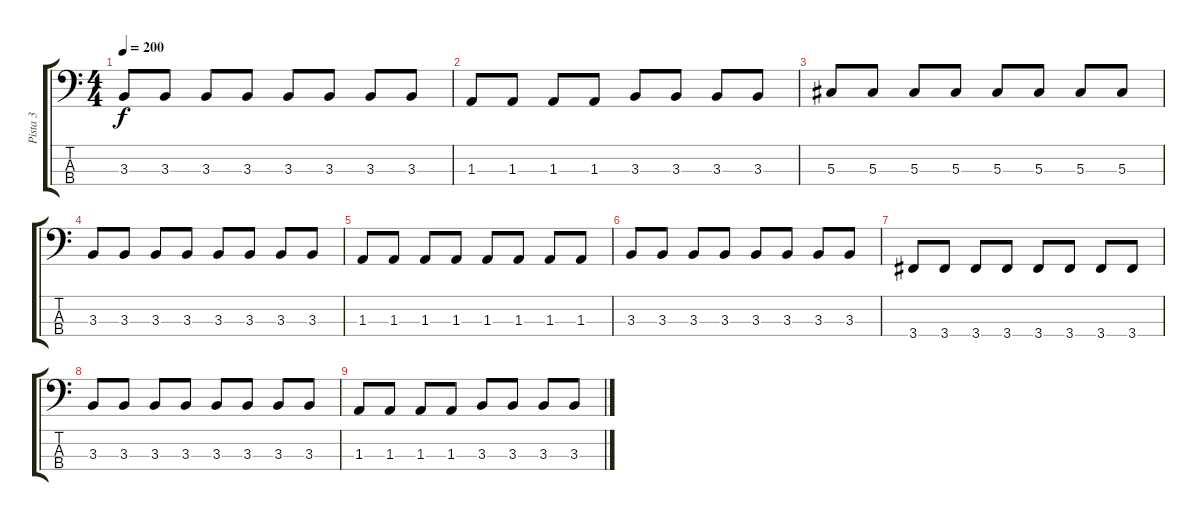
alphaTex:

\track ("Pista 3" "Pista 3") {instrument electricbassfinger}
\staff {score tabs}
\tuning (Gb2 Db2 Ab1 Eb1) {hide}
\ts (4 4)
\tempo 200
\clef f4
\ks c
3.3.8{dy f volume 4} 3.3.8 3.3.8 3.3.8 3.3.8 3.3.8 3.3.8 3.3.8 |
1.3.8 1.3.8 1.3.8 1.3.8 3.3.8 3.3.8 3.3.8 3.3.8 |
5.3.8{volume 3} 5.3.8 5.3.8 5.3.8 5.3.8 5.3.8 5.3.8 5.3.8 |
3.3.8 3.3.8 3.3.8 3.3.8 3.3.8 3.3.8 3.3.8 3.3.8 |
1.3.8{volume 2} 1.3.8 1.3.8 1.3.8 1.3.8 1.3.8 1.3.8 1.3.8 |
3.3.8 3.3.8 3.3.8 3.3.8 3.3.8 3.3.8 3.3.8 3.3.8 |
3.4.8{volume 1} 3.4.8 3.4.8 3.4.8 3.4.8 3.4.8 3.4.8 3.4.8 |
3.3.8{volume 0} 3.3.8 3.3.8 3.3.8 3.3.8 3.3.8 3.3.8 3.3.8 |
1.3.8 1.3.8 1.3.8 1.3.8 3.3.8 3.3.8 3.3.8 3.3.8
